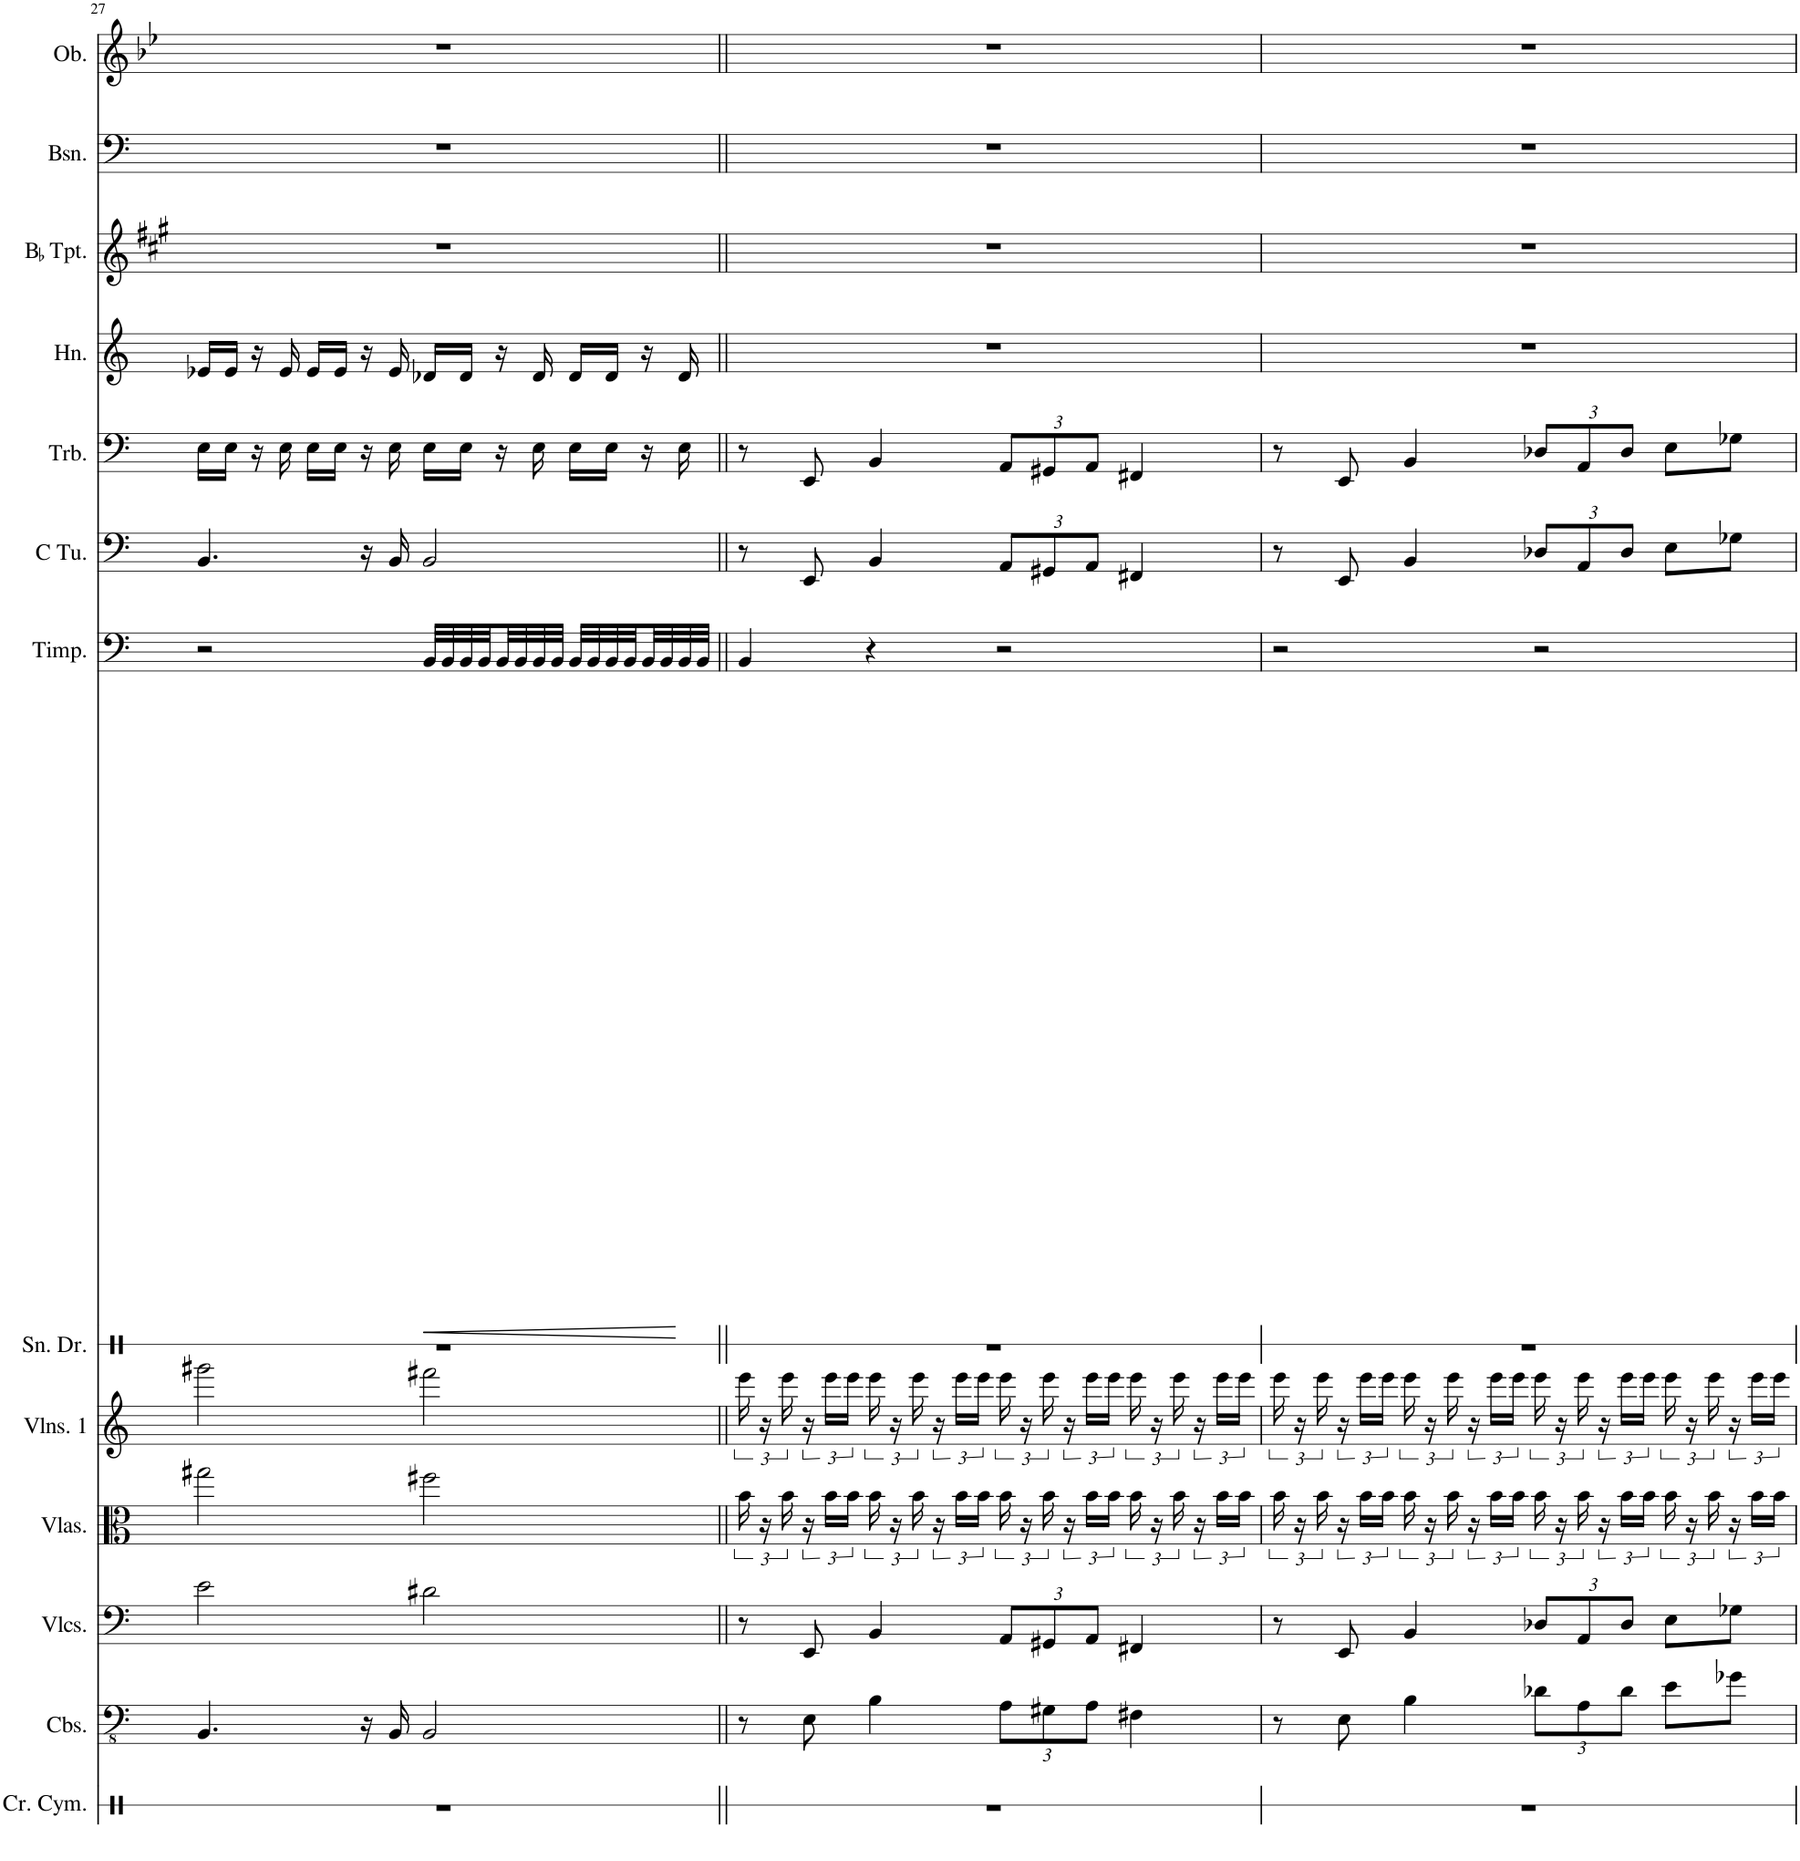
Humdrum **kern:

**kern	**kern	**kern	**kern	**kern	**kern	**kern	**dynam	**kern	**kern	**kern	**kern	**kern	**kern
*part13	*part12	*part11	*part10	*part9	*part8	*part7	*part7	*part6	*part5	*part4	*part3	*part2	*part1
*staff13	*staff12	*staff11	*staff10	*staff9	*staff8	*staff7	*staff7	*staff6	*staff5	*staff4	*staff3	*staff2	*staff1
*I"Crash Cymbal	*I"Contrabasses	*I"Violoncellos	*I"Violas	*I"Violins 1	*I"Snare Drum	*I"Timpani	*	*I"C Tuba	*I"Trombone	*I"Horn	*I"BaccidentalFlat Trumpet	*I"Bassoon	*I"Oboe
*I'Cr. Cym.	*I'Cbs.	*I'Vlcs.	*I'Vlas.	*I'Vlns. 1	*I'Sn. Dr.	*I'Timp.	*	*I'C Tu.	*I'Trb.	*I'Hn.	*I'BaccidentalFlat Tpt.	*I'Bsn.	*I'Ob.
!!LO:PB:g=z
*clefX	*clefFv4	*clefF4	*clefC3	*clefG2	*clefX	*clefF4	*	*clefF4	*clefF4	*clefG2	*clefG2	*clefF4	*clefG2
*	*	*	*	*	*	*	*	*	*	*Trd4c7	*Trd1c2	*	*
*k[]	*k[]	*k[]	*k[]	*k[]	*k[]	*k[]	*	*k[]	*k[]	*k[]	*k[f#c#g#]	*k[]	*k[b-e-]
*M4/4	*M4/4	*M4/4	*M4/4	*M4/4	*M4/4	*M4/4	*	*M4/4	*M4/4	*M4/4	*M4/4	*M4/4	*M4/4
=27	=27	=27	=27	=27	=27	=27	=27	=27	=27	=27	=27	=27	=27
1r	4.BBB/	2e\	2gg#X\	2ggg#X\	1r	2r	.	4.BB/	16E\LL	16e-X/LL	1r	1r	1r
.	.	.	.	.	.	.	.	.	16E\JJ	16e-/JJ	.	.	.
.	.	.	.	.	.	.	.	.	16r	16r	.	.	.
.	.	.	.	.	.	.	.	.	16E\	16e-/	.	.	.
.	.	.	.	.	.	.	.	.	16E\LL	16e-/LL	.	.	.
.	.	.	.	.	.	.	.	.	16E\JJ	16e-/JJ	.	.	.
.	16r	.	.	.	.	.	.	16r	16r	16r	.	.	.
.	16BBB/	.	.	.	.	.	.	16BB/	16E\	16e-/	.	.	.
!	!	!	!	!	!	!	!LO:HP:b	!	!	!	!	!	!
.	2BBB/	2d#X\	2ff#X\	2fff#X\	.	32BB/LLL	<	2BB/	16E\LL	16d-X/LL	.	.	.
.	.	.	.	.	.	32BB/	.	.	.	.	.	.	.
.	.	.	.	.	.	32BB/	.	.	16E\JJ	16d-/JJ	.	.	.
.	.	.	.	.	.	32BB/	.	.	.	.	.	.	.
.	.	.	.	.	.	32BB/	.	.	16r	16r	.	.	.
.	.	.	.	.	.	32BB/	.	.	.	.	.	.	.
.	.	.	.	.	.	32BB/	.	.	16E\	16d-/	.	.	.
.	.	.	.	.	.	32BB/JJJ	.	.	.	.	.	.	.
.	.	.	.	.	.	32BB/LLL	.	.	16E\LL	16d-/LL	.	.	.
.	.	.	.	.	.	32BB/	.	.	.	.	.	.	.
.	.	.	.	.	.	32BB/	.	.	16E\JJ	16d-/JJ	.	.	.
.	.	.	.	.	.	32BB/	.	.	.	.	.	.	.
.	.	.	.	.	.	32BB/	.	.	16r	16r	.	.	.
.	.	.	.	.	.	32BB/	.	.	.	.	.	.	.
.	.	.	.	.	.	32BB/	.	.	16E\	16d-/	.	.	.
.	.	.	.	.	.	32BB/JJJ	.	.	.	.	.	.	.
.	.	.	.	.	.	.	[	.	.	.	.	.	.
=28||	=28||	=28||	=28||	=28||	=28||	=28||	=28||	=28||	=28||	=28||	=28||	=28||	=28||
1r	8r	8r	24b\	24eee\	1r	4BB/	.	8r	8r	1r	1r	1r	1r
.	.	.	24r	24r	.	.	.	.	.	.	.	.	.
.	.	.	24b\	24eee\	.	.	.	.	.	.	.	.	.
.	8EE\	8EE/	24r	24r	.	.	.	8EE/	8EE/	.	.	.	.
.	.	.	24b\LL	24eee\LL	.	.	.	.	.	.	.	.	.
.	.	.	24b\JJ	24eee\JJ	.	.	.	.	.	.	.	.	.
.	4BB\	4BB/	24b\	24eee\	.	4r	.	4BB/	4BB/	.	.	.	.
.	.	.	24r	24r	.	.	.	.	.	.	.	.	.
.	.	.	24b\	24eee\	.	.	.	.	.	.	.	.	.
.	.	.	24r	24r	.	.	.	.	.	.	.	.	.
.	.	.	24b\LL	24eee\LL	.	.	.	.	.	.	.	.	.
.	.	.	24b\JJ	24eee\JJ	.	.	.	.	.	.	.	.	.
*	*Xbrackettup	*Xbrackettup	*	*	*	*	*	*Xbrackettup	*Xbrackettup	*	*	*	*
.	12AA\L	12AA/L	24b\	24eee\	.	2r	.	12AA/L	12AA/L	.	.	.	.
.	.	.	24r	24r	.	.	.	.	.	.	.	.	.
.	12GG#X\	12GG#X/	24b\	24eee\	.	.	.	12GG#X/	12GG#X/	.	.	.	.
.	.	.	24r	24r	.	.	.	.	.	.	.	.	.
.	12AA\J	12AA/J	24b\LL	24eee\LL	.	.	.	12AA/J	12AA/J	.	.	.	.
.	.	.	24b\JJ	24eee\JJ	.	.	.	.	.	.	.	.	.
.	4FF#X\	4FF#X/	24b\	24eee\	.	.	.	4FF#X/	4FF#X/	.	.	.	.
.	.	.	24r	24r	.	.	.	.	.	.	.	.	.
.	.	.	24b\	24eee\	.	.	.	.	.	.	.	.	.
.	.	.	24r	24r	.	.	.	.	.	.	.	.	.
.	.	.	24b\LL	24eee\LL	.	.	.	.	.	.	.	.	.
.	.	.	24b\JJ	24eee\JJ	.	.	.	.	.	.	.	.	.
=29	=29	=29	=29	=29	=29	=29	=29	=29	=29	=29	=29	=29	=29
1r	8r	8r	24b\	24eee\	1r	2r	.	8r	8r	1r	1r	1r	1r
.	.	.	24r	24r	.	.	.	.	.	.	.	.	.
.	.	.	24b\	24eee\	.	.	.	.	.	.	.	.	.
.	8EE\	8EE/	24r	24r	.	.	.	8EE/	8EE/	.	.	.	.
.	.	.	24b\LL	24eee\LL	.	.	.	.	.	.	.	.	.
.	.	.	24b\JJ	24eee\JJ	.	.	.	.	.	.	.	.	.
.	4BB\	4BB/	24b\	24eee\	.	.	.	4BB/	4BB/	.	.	.	.
.	.	.	24r	24r	.	.	.	.	.	.	.	.	.
.	.	.	24b\	24eee\	.	.	.	.	.	.	.	.	.
.	.	.	24r	24r	.	.	.	.	.	.	.	.	.
.	.	.	24b\LL	24eee\LL	.	.	.	.	.	.	.	.	.
.	.	.	24b\JJ	24eee\JJ	.	.	.	.	.	.	.	.	.
.	12D-X\L	12D-X/L	24b\	24eee\	.	2r	.	12D-X/L	12D-X/L	.	.	.	.
.	.	.	24r	24r	.	.	.	.	.	.	.	.	.
.	12AA\	12AA/	24b\	24eee\	.	.	.	12AA/	12AA/	.	.	.	.
.	.	.	24r	24r	.	.	.	.	.	.	.	.	.
.	12D-\J	12D-/J	24b\LL	24eee\LL	.	.	.	12D-/J	12D-/J	.	.	.	.
.	.	.	24b\JJ	24eee\JJ	.	.	.	.	.	.	.	.	.
.	8E\L	8E\L	24b\	24eee\	.	.	.	8E\L	8E\L	.	.	.	.
.	.	.	24r	24r	.	.	.	.	.	.	.	.	.
.	.	.	24b\	24eee\	.	.	.	.	.	.	.	.	.
.	8G-X\J	8G-X\J	24r	24r	.	.	.	8G-X\J	8G-X\J	.	.	.	.
.	.	.	24b\LL	24eee\LL	.	.	.	.	.	.	.	.	.
.	.	.	24b\JJ	24eee\JJ	.	.	.	.	.	.	.	.	.
=	=	=	=	=	=	=	=	=	=	=	=	=	=
*-	*-	*-	*-	*-	*-	*-	*-	*-	*-	*-	*-	*-	*-
